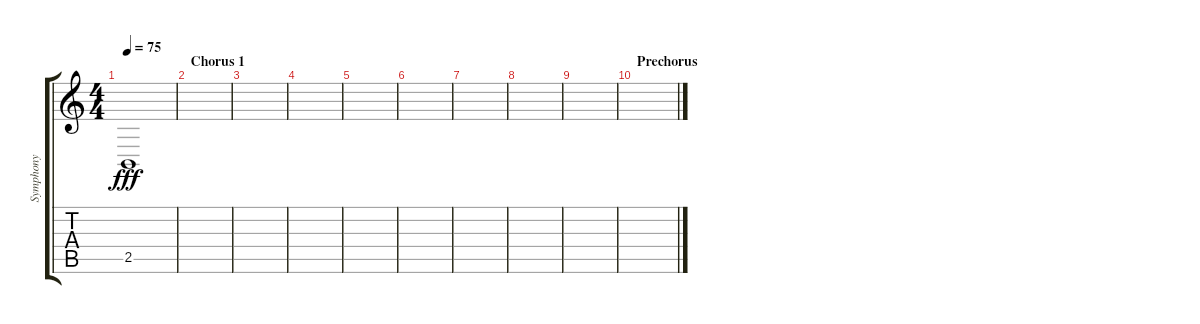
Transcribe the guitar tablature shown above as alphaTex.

\track ("Symphony" "Symphony") {instrument cello}
\staff {score tabs}
\tuning (E4 B3 G3 D3 A2 E2) {hide}
\ts (4 4)
\tempo 75
\clef g2
\ks c
2.5.1{dy fff} |
\section ("" "Chorus 1")
|
|
|
|
|
|
|
|
\section ("" "Prechorus")
